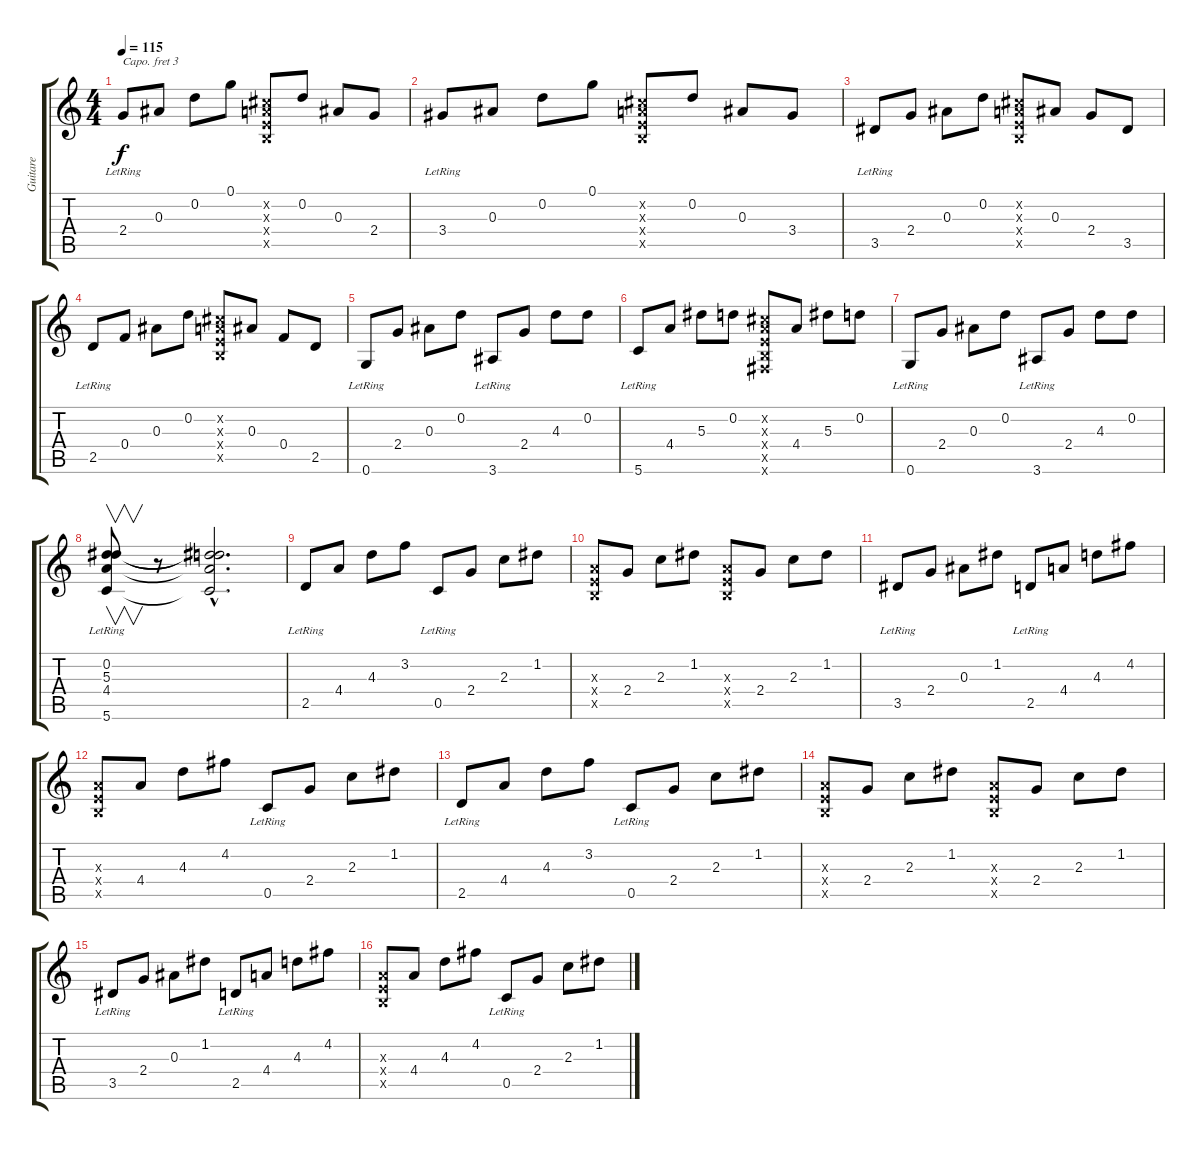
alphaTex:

\track ("Guitare" "Guitare") {instrument electricguitarjazz}
\staff {score tabs}
\capo 3
\tuning (E4 B3 G3 D3 A2 E2) {hide}
\ts (4 4)
\tempo 115
\clef g2
\ks c
2.4{lr}.8{dy f} 0.3.8 0.2.8 0.1.8 (-1.2{x} -1.3{x} -1.4{x} -1.5{x}).8 0.2.8 0.3.8 2.4.8 |
3.4{lr}.8 0.3.8 0.2.8 0.1.8 (-1.2{x} -1.3{x} -1.4{x} -1.5{x}).8 0.2.8 0.3.8 3.4.8 |
3.5{lr}.8 2.4.8 0.3.8 0.2.8 (-1.2{x} -1.3{x} -1.4{x} -1.5{x}).8 0.3.8 2.4.8 3.5.8 |
2.5{lr}.8 0.4.8 0.3.8 0.2.8 (-1.2{x} -1.3{x} -1.4{x} -1.5{x}).8 0.3.8 0.4.8 2.5.8 |
0.6{lr}.8 2.4.8 0.3.8 0.2.8 3.6{lr}.8 2.4.8 4.3.8 0.2.8 |
5.6{lr}.8 4.4.8 5.3.8 0.2.8 (-1.2{x} -1.3{x} -1.4{x} -1.5{x} -1.6{x}).8 4.4.8 5.3.8 0.2.8 |
0.6{lr}.8 2.4.8 0.3.8 0.2.8 3.6{lr}.8 2.4.8 4.3.8 0.2.8 |
(0.2 5.3 4.4 5.6{lr}).8{v} r.8 (0.2{hac t} 5.3{hac t} 4.4{hac t} 5.6{hac t}).2{d} |
2.5{lr}.8 4.4.8 4.3.8 3.2.8 0.5{lr}.8 2.4.8 2.3.8 1.2.8 |
(-1.3{x} -1.4{x} -1.5{x}).8 2.4.8 2.3.8 1.2.8 (-1.3{x} -1.4{x} -1.5{x}).8 2.4.8 2.3.8 1.2.8 |
3.5{lr}.8 2.4.8 0.3.8 1.2.8 2.5{lr}.8 4.4.8 4.3.8 4.2.8 |
(-1.3{x} -1.4{x} -1.5{x}).8 4.4.8 4.3.8 4.2.8 0.5{lr}.8 2.4.8 2.3.8 1.2.8 |
2.5{lr}.8 4.4.8 4.3.8 3.2.8 0.5{lr}.8 2.4.8 2.3.8 1.2.8 |
(-1.3{x} -1.4{x} -1.5{x}).8 2.4.8 2.3.8 1.2.8 (-1.3{x} -1.4{x} -1.5{x}).8 2.4.8 2.3.8 1.2.8 |
3.5{lr}.8 2.4.8 0.3.8 1.2.8 2.5{lr}.8 4.4.8 4.3.8 4.2.8 |
(-1.3{x} -1.4{x} -1.5{x}).8 4.4.8 4.3.8 4.2.8 0.5{lr}.8 2.4.8 2.3.8 1.2.8
